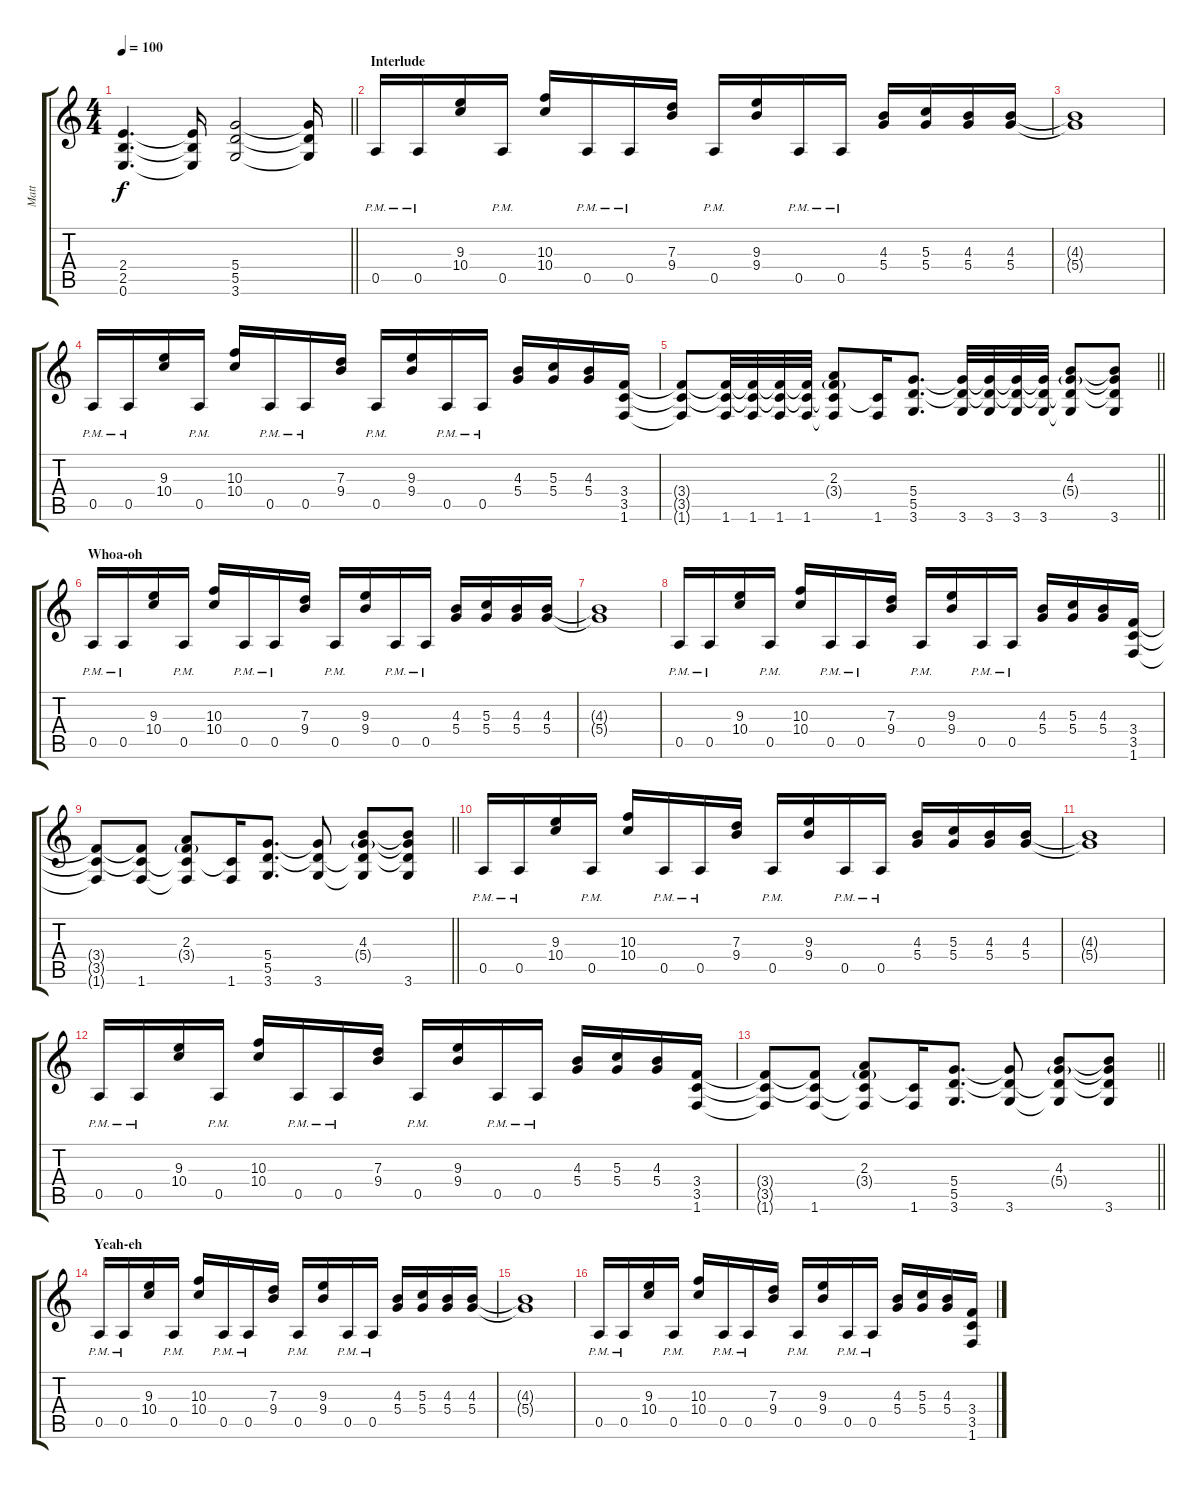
\track ("Matt" "Matt") {instrument distortionguitar}
\staff {score tabs}
\tuning (E4 B3 G3 D3 A2 E2) {hide}
\ts (4 4)
\tempo 100
\clef g2
\barLineRight lightlight
\ks c
(2.4{t} 2.5{t} 0.6{t}).4{d dy f} (2.4{t} 2.5{t} 0.6{t}).16 (5.4 5.5 3.6).2 (5.4{t} 5.5{t} 3.6{t}).16 |
\section ("" "Interlude")
0.5{pm}.16 0.5{pm}.16 (9.3 10.4).16 0.5{pm}.16 (10.3 10.4).16 0.5{pm}.16 0.5{pm}.16 (7.3 9.4).16 0.5{pm}.16 (9.3 9.4).16 0.5{pm}.16 0.5{pm}.16 (4.3 5.4).16 (5.3 5.4).16 (4.3 5.4).16 (4.3 5.4).16 |
(4.3{t} 5.4{t}).1 |
0.5{pm}.16 0.5{pm}.16 (9.3 10.4).16 0.5{pm}.16 (10.3 10.4).16 0.5{pm}.16 0.5{pm}.16 (7.3 9.4).16 0.5{pm}.16 (9.3 9.4).16 0.5{pm}.16 0.5{pm}.16 (4.3 5.4).16 (5.3 5.4).16 (4.3 5.4).16 (3.4 3.5 1.6).16 |
\barLineRight lightlight
(3.4{t} 3.5{t} 1.6{t}).8 (3.4{t} 3.5{t} 1.6).32 (3.4{t} 3.5{t} 1.6).32 (3.4{t} 3.5{t} 1.6).32 (3.4{t} 3.5{t} 1.6).32 (2.3 3.4{g} 3.5{t} 1.6{t}).8 (3.5{t} 1.6).16 (5.4 5.5 3.6).8{d} (5.4{t} 5.5{t} 3.6).32 (5.4{t} 5.5{t} 3.6).32 (5.4{t} 5.5{t} 3.6).32 (5.4{t} 5.5{t} 3.6).32 (4.3 5.4{g} 5.5{t} 3.6{t}).8 (4.3{t} 5.4{t} 5.5{t} 3.6).8 |
\section ("" "Whoa-oh")
0.5{pm}.16 0.5{pm}.16 (9.3 10.4).16 0.5{pm}.16 (10.3 10.4).16 0.5{pm}.16 0.5{pm}.16 (7.3 9.4).16 0.5{pm}.16 (9.3 9.4).16 0.5{pm}.16 0.5{pm}.16 (4.3 5.4).16 (5.3 5.4).16 (4.3 5.4).16 (4.3 5.4).16 |
(4.3{t} 5.4{t}).1 |
0.5{pm}.16 0.5{pm}.16 (9.3 10.4).16 0.5{pm}.16 (10.3 10.4).16 0.5{pm}.16 0.5{pm}.16 (7.3 9.4).16 0.5{pm}.16 (9.3 9.4).16 0.5{pm}.16 0.5{pm}.16 (4.3 5.4).16 (5.3 5.4).16 (4.3 5.4).16 (3.4 3.5 1.6).16 |
\barLineRight lightlight
(3.4{t} 3.5{t} 1.6{t}).8 (3.4{t} 3.5{t} 1.6).8 (2.3 3.4{g} 3.5{t} 1.6{t}).8 (3.5{t} 1.6).16 (5.4 5.5 3.6).8{d} (5.4{t} 5.5{t} 3.6).8 (4.3 5.4{g} 5.5{t} 3.6{t}).8 (4.3{t} 5.4{t} 5.5{t} 3.6).8 |
0.5{pm}.16 0.5{pm}.16 (9.3 10.4).16 0.5{pm}.16 (10.3 10.4).16 0.5{pm}.16 0.5{pm}.16 (7.3 9.4).16 0.5{pm}.16 (9.3 9.4).16 0.5{pm}.16 0.5{pm}.16 (4.3 5.4).16 (5.3 5.4).16 (4.3 5.4).16 (4.3 5.4).16 |
(4.3{t} 5.4{t}).1 |
0.5{pm}.16 0.5{pm}.16 (9.3 10.4).16 0.5{pm}.16 (10.3 10.4).16 0.5{pm}.16 0.5{pm}.16 (7.3 9.4).16 0.5{pm}.16 (9.3 9.4).16 0.5{pm}.16 0.5{pm}.16 (4.3 5.4).16 (5.3 5.4).16 (4.3 5.4).16 (3.4 3.5 1.6).16 |
\barLineRight lightlight
(3.4{t} 3.5{t} 1.6{t}).8 (3.4{t} 3.5{t} 1.6).8 (2.3 3.4{g} 3.5{t} 1.6{t}).8 (3.5{t} 1.6).16 (5.4 5.5 3.6).8{d} (5.4{t} 5.5{t} 3.6).8 (4.3 5.4{g} 5.5{t} 3.6{t}).8 (4.3{t} 5.4{t} 5.5{t} 3.6).8 |
\section ("" "Yeah-eh")
0.5{pm}.16 0.5{pm}.16 (9.3 10.4).16 0.5{pm}.16 (10.3 10.4).16 0.5{pm}.16 0.5{pm}.16 (7.3 9.4).16 0.5{pm}.16 (9.3 9.4).16 0.5{pm}.16 0.5{pm}.16 (4.3 5.4).16 (5.3 5.4).16 (4.3 5.4).16 (4.3 5.4).16 |
(4.3{t} 5.4{t}).1 |
0.5{pm}.16 0.5{pm}.16 (9.3 10.4).16 0.5{pm}.16 (10.3 10.4).16 0.5{pm}.16 0.5{pm}.16 (7.3 9.4).16 0.5{pm}.16 (9.3 9.4).16 0.5{pm}.16 0.5{pm}.16 (4.3 5.4).16 (5.3 5.4).16 (4.3 5.4).16 (3.4 3.5 1.6).16
